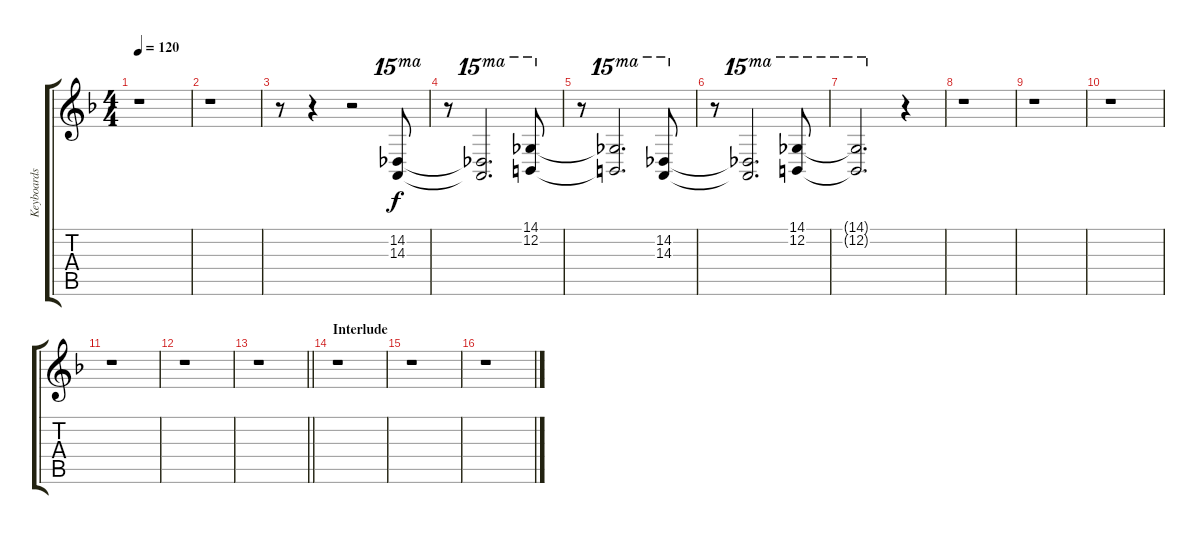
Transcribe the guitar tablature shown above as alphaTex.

\track ("Keyboards" "Keyboards") {instrument stringensemble1}
\staff {score tabs}
\tuning (E4 B3 G3 D3 A2 E2) {hide}
\ts (4 4)
\tempo 120
\clef g2
\ks f
r.1{dy f} |
r.1 |
r.8 r.4 r.2 (14.2 14.3).8{ot 15ma} |
r.8 (14.2{t} 14.3{t}).2{d ot 15ma} (14.1 12.2).8{ot 15ma} |
r.8 (14.1{t} 12.2{t}).2{d ot 15ma} (14.2 14.3).8{ot 15ma} |
r.8 (14.2{t} 14.3{t}).2{d ot 15ma} (14.1 12.2).8{ot 15ma} |
(14.1{t} 12.2{t}).2{d ot 15ma} r.4 |
r.1 |
r.1 |
r.1 |
r.1 |
r.1 |
\barLineRight lightlight
r.1 |
\section ("" "Interlude")
r.1 |
r.1 |
r.1
